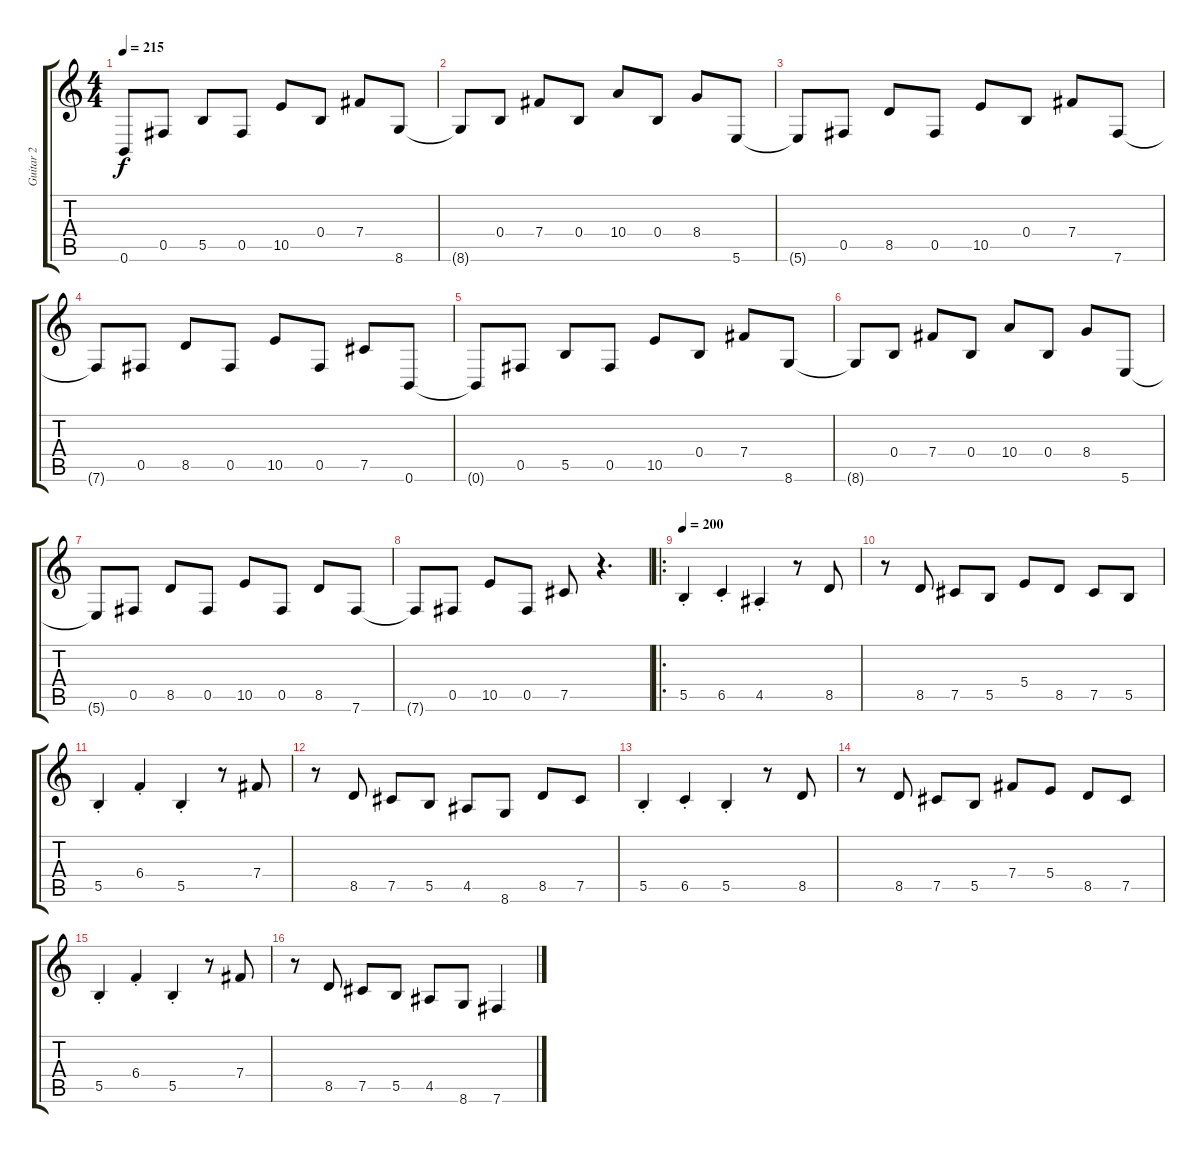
\track ("Guitar 2" "Guitar 2") {instrument distortionguitar}
\staff {score tabs}
\tuning (Db4 Ab3 E3 B2 Gb2 B1) {hide}
\ts (4 4)
\tempo 215
\clef g2
\ks c
0.6{t}.8{dy f} 0.5.8 5.5.8 0.5.8 10.5.8 0.4.8 7.4.8 8.6.8 |
8.6{t}.8 0.4.8 7.4.8 0.4.8 10.4.8 0.4.8 8.4.8 5.6.8 |
5.6{t}.8 0.5.8 8.5.8 0.5.8 10.5.8 0.4.8 7.4.8 7.6.8 |
7.6{t}.8 0.5.8 8.5.8 0.5.8 10.5.8 0.5.8 7.5.8 0.6.8 |
0.6{t}.8 0.5.8 5.5.8 0.5.8 10.5.8 0.4.8 7.4.8 8.6.8 |
8.6{t}.8 0.4.8 7.4.8 0.4.8 10.4.8 0.4.8 8.4.8 5.6.8 |
5.6{t}.8 0.5.8 8.5.8 0.5.8 10.5.8 0.5.8 8.5.8 7.6.8 |
7.6{t}.8 0.5.8 10.5.8 0.5.8 7.5.8 r.4{d} |
\ro
\tempo 200
5.5{st}.4 6.5{st}.4 4.5{st}.4 r.8 8.5.8 |
r.8 8.5.8 7.5.8 5.5.8 5.4.8 8.5.8 7.5.8 5.5.8 |
5.5{st}.4 6.4{st}.4 5.5{st}.4 r.8 7.4.8 |
r.8 8.5.8 7.5.8 5.5.8 4.5.8 8.6.8 8.5.8 7.5.8 |
5.5{st}.4 6.5{st}.4 5.5{st}.4 r.8 8.5.8 |
r.8 8.5.8 7.5.8 5.5.8 7.4.8 5.4.8 8.5.8 7.5.8 |
5.5{st}.4 6.4{st}.4 5.5{st}.4 r.8 7.4.8 |
r.8 8.5.8 7.5.8 5.5.8 4.5.8 8.6.8 7.6.4
